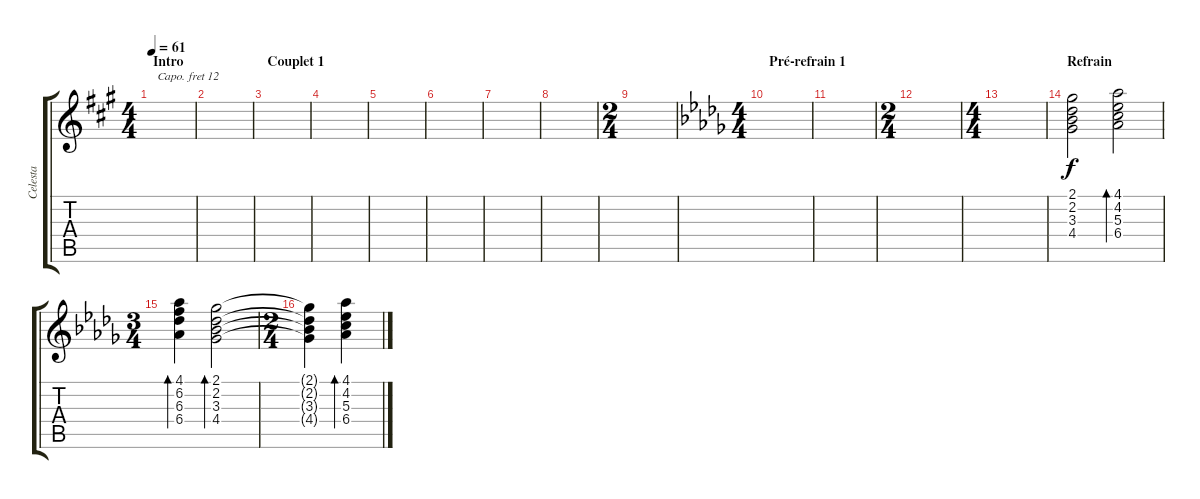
\track ("Celesta" "Celesta") {instrument celesta}
\staff {score tabs}
\capo 12
\tuning (E4 B3 G3 D3 A2 E2) {hide}
\ts (4 4)
\section ("" "Intro")
\tempo 61
\clef g2
\ks a
|
|
\section ("" "Couplet 1")
|
|
|
|
|
|
\ts (2 4)
|
\ts (4 4)
\section ("" "Pré-refrain 1")
\ks db
|
|
\ts (2 4)
|
\ts (4 4)
|
\section ("" "Refrain")
(2.1 2.2 3.3 4.4).2 (4.1 4.2 5.3 6.4).2{bd 120} |
\ts (3 4)
(4.1 6.2 6.3 6.4).4{bd 120} (2.1 2.2 3.3 4.4).2{bd 120} |
\ts (2 4)
(2.1{t} 2.2{t} 3.3{t} 4.4{t}).4 (4.1 4.2 5.3 6.4).4{bd 120}
